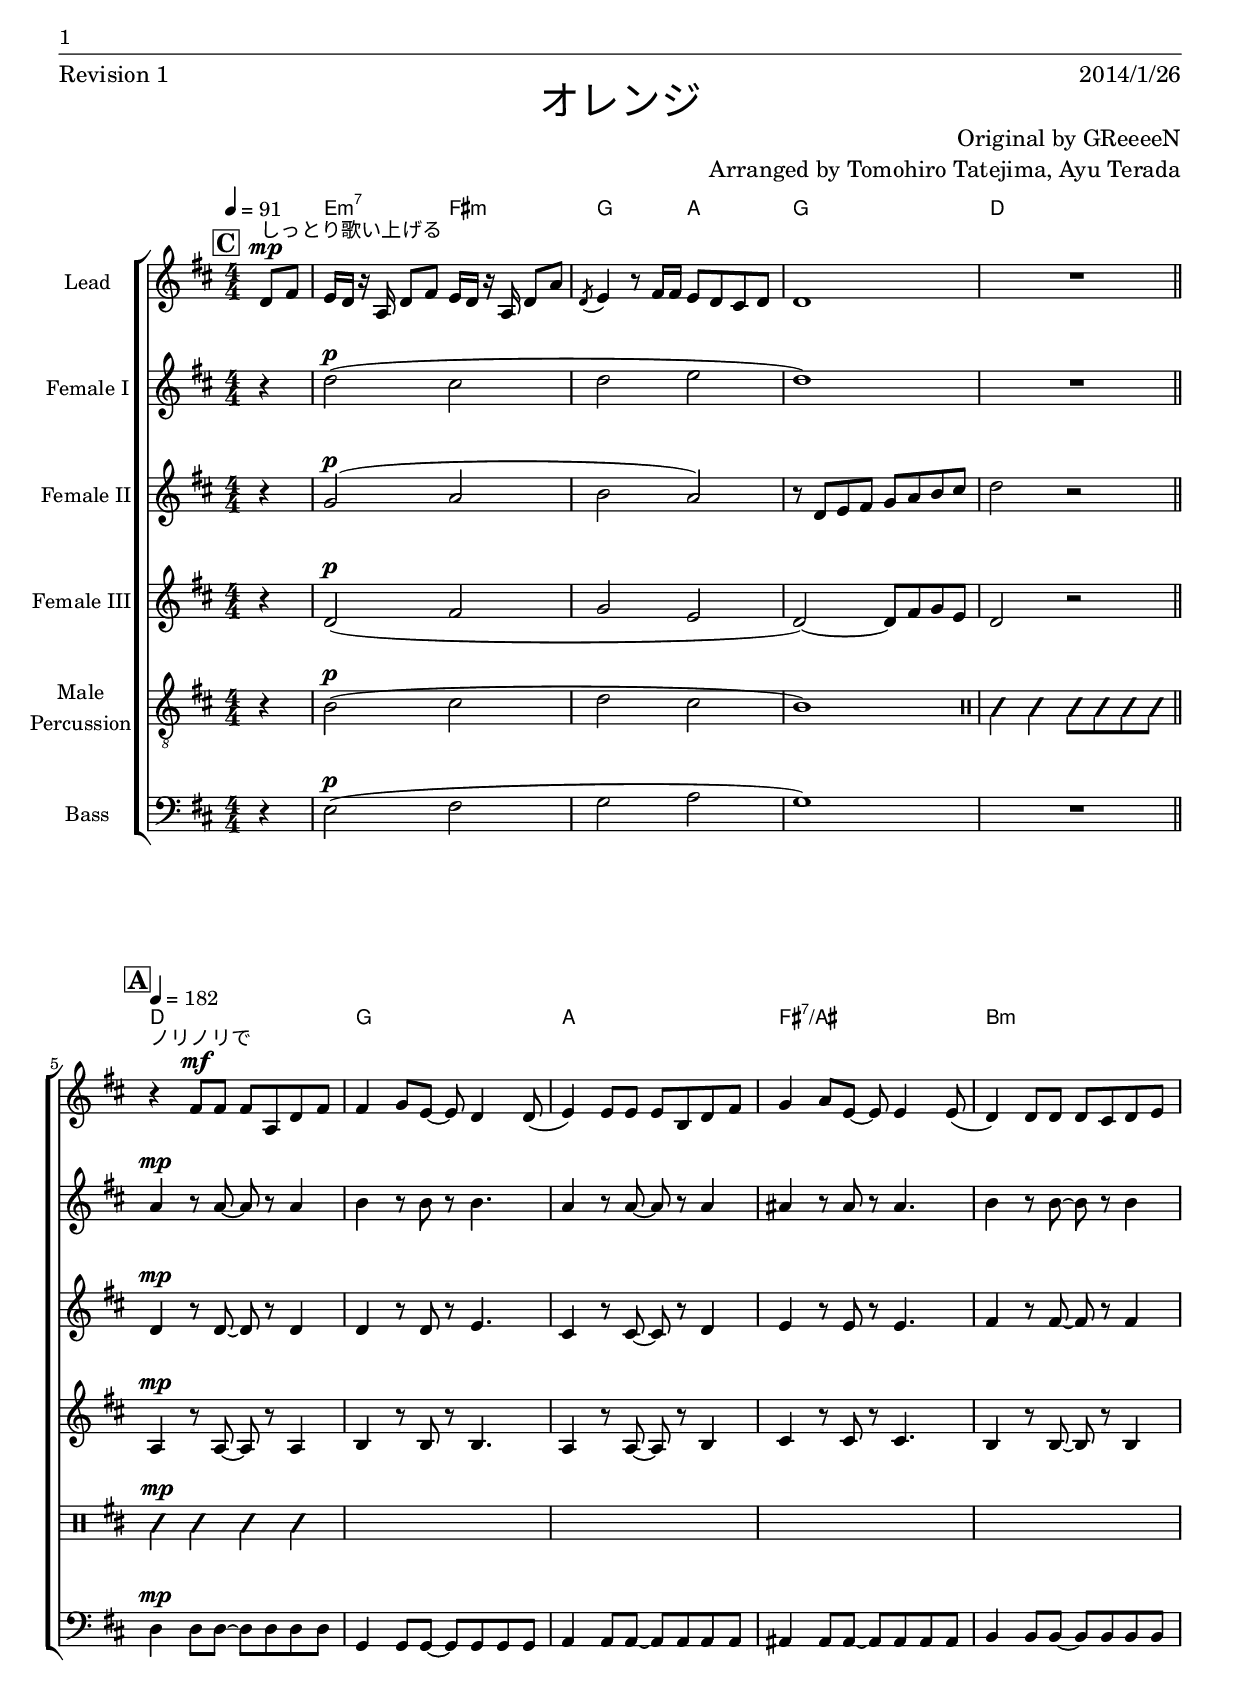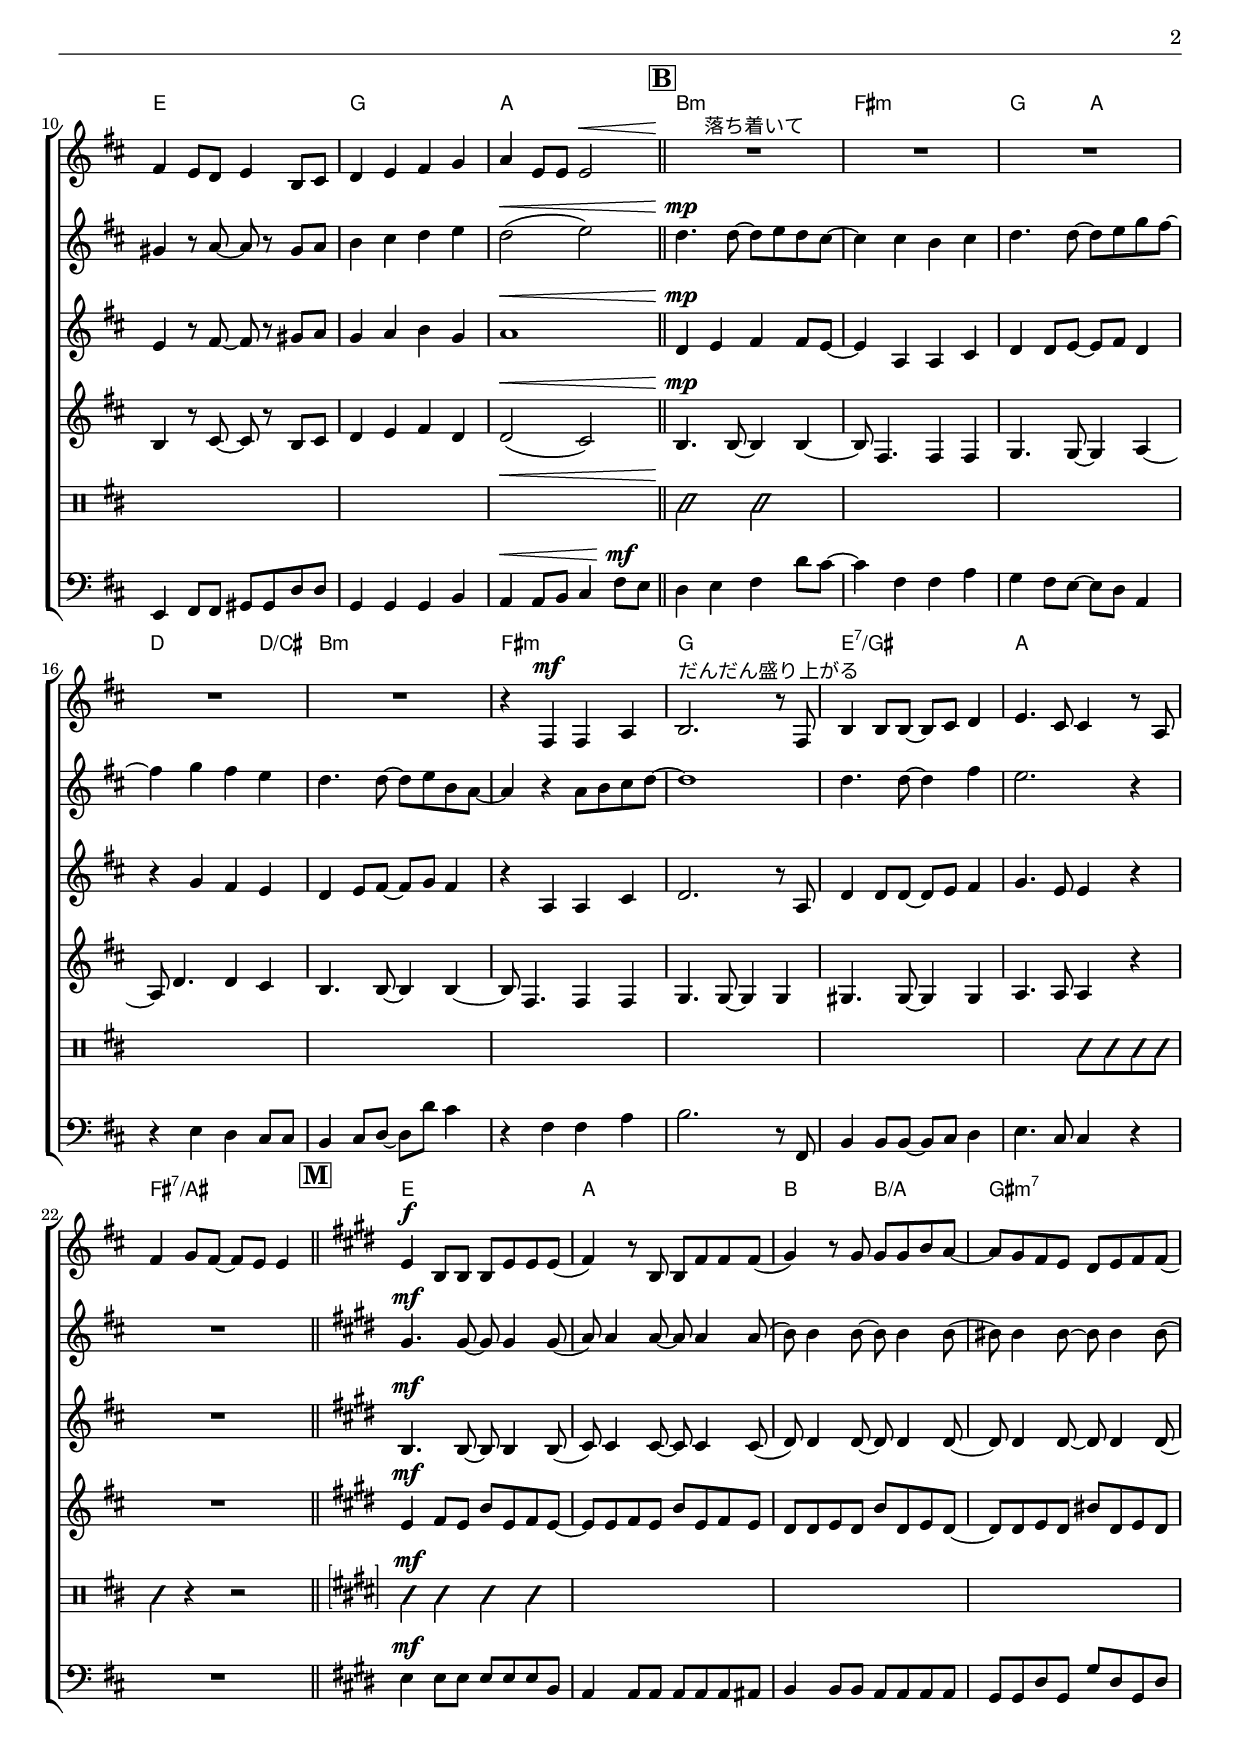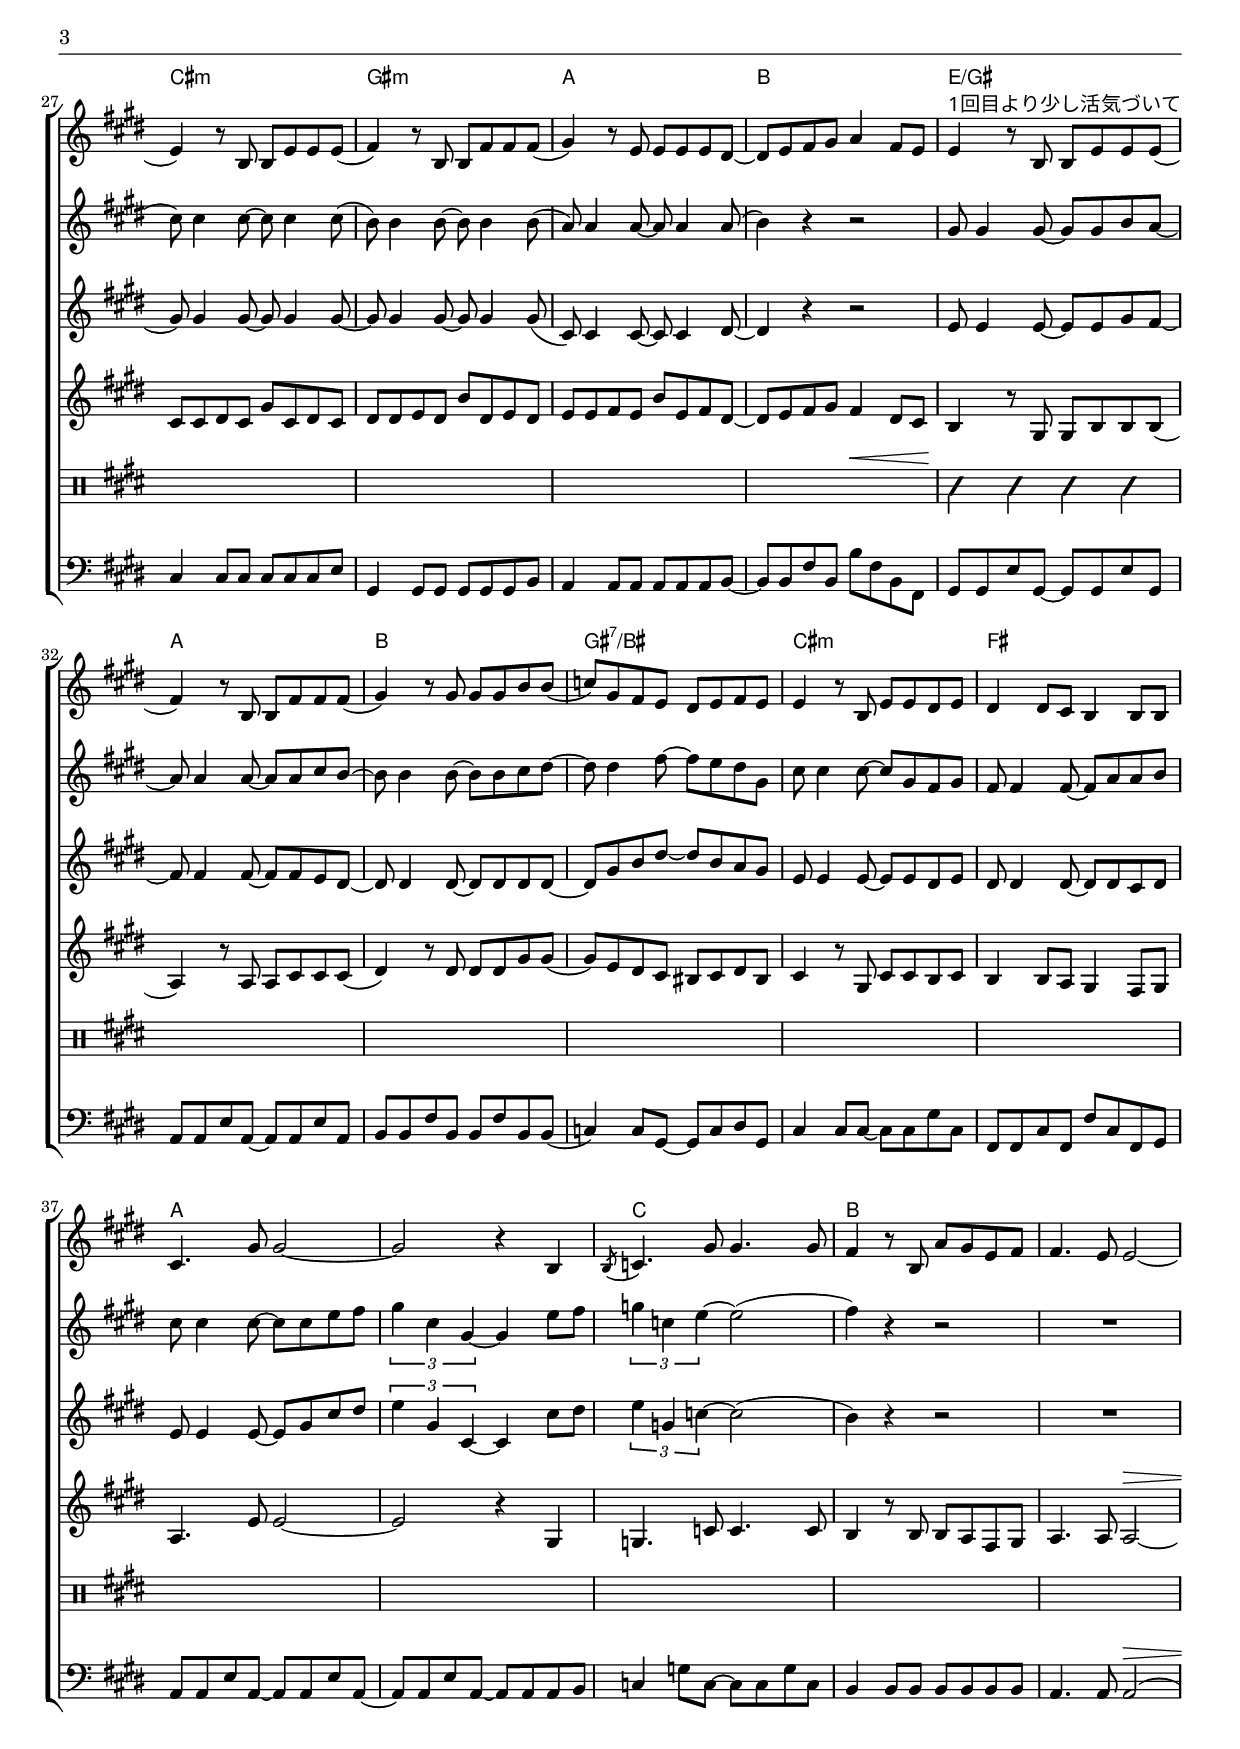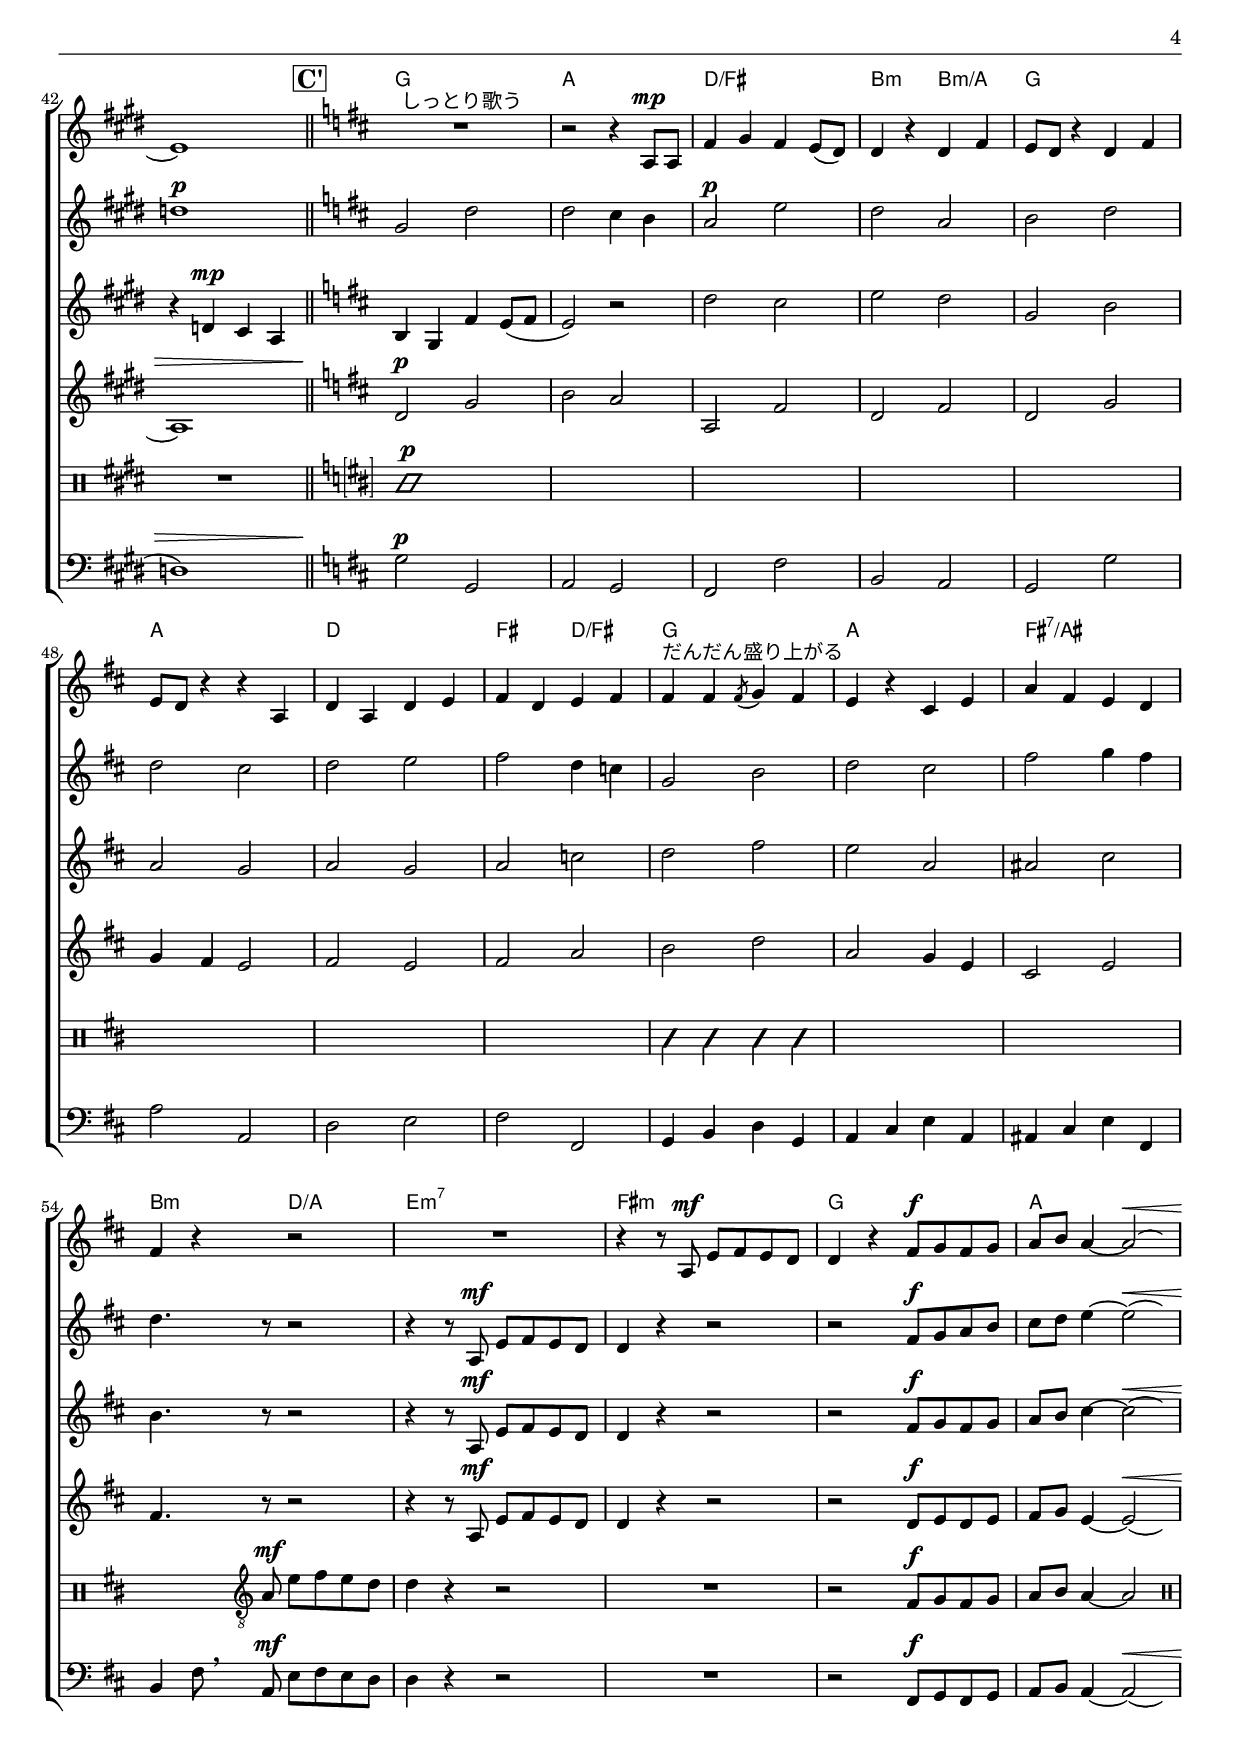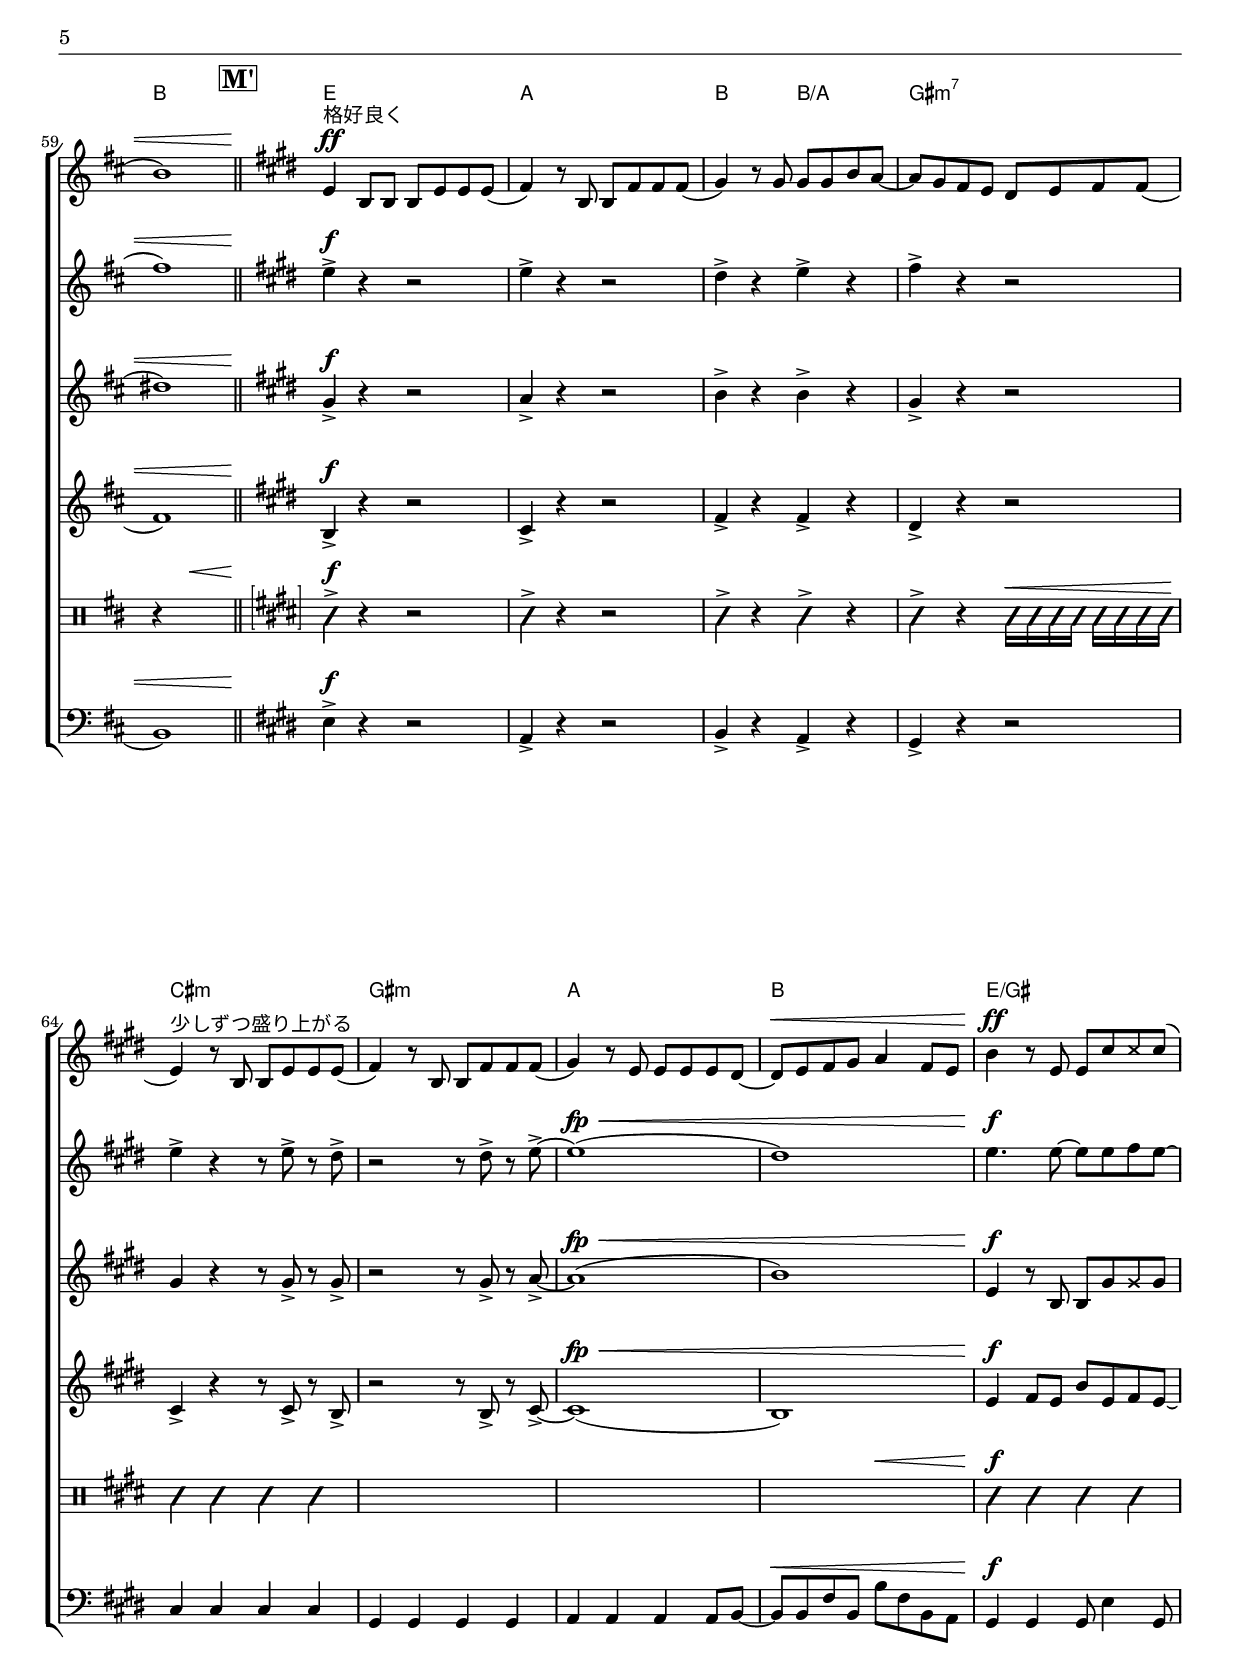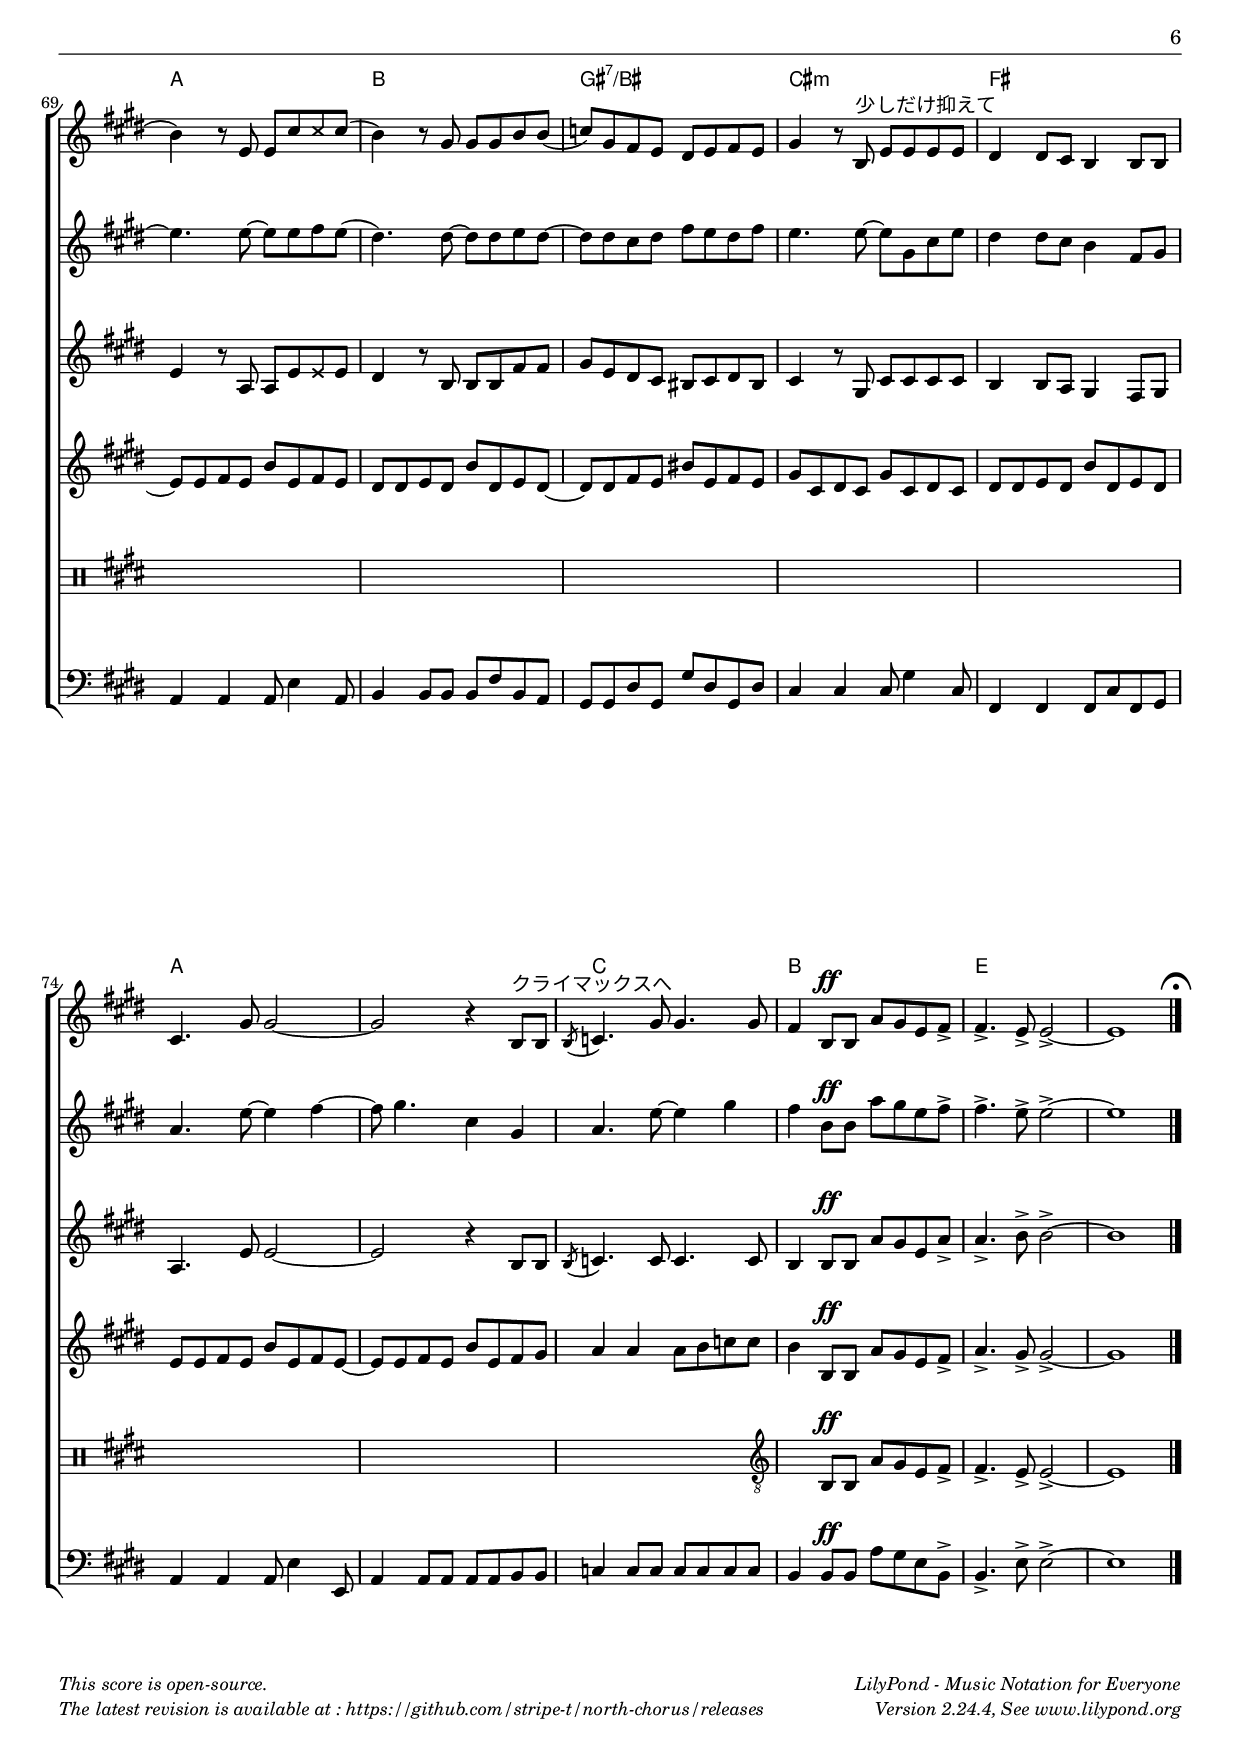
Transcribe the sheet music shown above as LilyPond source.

% Template revision 2
%
% For Flescobaldi :
% -*- indent-width: 4; tab-width: 4; indent-tabs: true;

\version "2.18.0"
\include "articulate.ly"

perc = #(define-music-function
         (parser location note)
         (ly:music?)
         #{
         	\new DrumVoice \with {\consists "Staff_performer" \consists "Pitch_squash_engraver"} {
         		\clef percussion
         		\set DrumVoice.midiInstrument = "standard kit"
         		#note
         	}
         	\clef "treble_8"
         	\set Voice.midiInstrument = "oboe"
         #})

#(define-markup-command (annotation layout props text) (markup?)
  "Annotation"
  (interpret-markup layout props
    #{
    	\markup { \override #'(font-name . "IPAex明朝") #text }
    #}))


% The below, invented by Mats Bengtsson, creates left and right brackets vertically
% spanning an entire staff. It is useful for offseting optional passages of music,
% as shown in the example

% The number next to "th" in (th 0.2) controls thickness of the brackets.
#(define-markup-command (left-bracket layout props) ()
 	"Draw left hand bracket"
 	(let* ((th 0.2) ;; todo: take from GROB
 	      	(width (* 2.5 th)) ;; todo: take from GROB
 	      	(ext '(-2.8 . 2.8))) ;; todo: take line-count into account
 		(ly:bracket Y ext th width)))

leftBracket = {
	\once\override BreathingSign #'text = #(make-left-bracket-markup)
	\once\override BreathingSign #'break-visibility = #end-of-line-invisible
	\once\override BreathingSign #'Y-offset = ##f
	% Trick to print it after barlines and signatures:
	\once\override BreathingSign #'break-align-symbol = #'custos
	\breathe
}


#(define-markup-command (right-bracket layout props) ()
 	"Draw right hand bracket"
 	(let* ((th .2);;todo: take from GROB
 	      	(width (* 2.5 th)) ;; todo: take from GROB
 	      	(ext '(-2.8 . 2.8))) ;; todo: take line-count into account
 		(ly:bracket Y ext th (- width))))

rightBracket = {
	\once\override BreathingSign #'text = #(make-right-bracket-markup)
	\once\override BreathingSign #'Y-offset = ##f
	\breathe
}

\paper {
	page-count = #6
	bookTitleMarkup = \markup {
		\column {
			\fill-line {
				"Revision 1"
				"2014/1/26"
			}
			\fill-line {
				\override #'(font-name . "IPAex明朝")
				\fontsize #5 "オレンジ"
			}
			\fill-line {
				\null
				"Original by GReeeeN"
			}
			\fill-line {
				\null
				"Arranged by Tomohiro Tatejima, Ayu Terada"
			}
		}
	}
	oddHeaderMarkup = \markup {
		\override #'(baseline-skip . 1) \column {
			\fill-line {
				\fontsize #-1 \fromproperty #'page:page-number-string \null
			}
			\draw-hline
		}

	}
	evenHeaderMarkup = \markup {
		\override #'(baseline-skip . 1) \column {
			\fill-line {
				\null \fontsize #-1 \fromproperty #'page:page-number-string
			}
			\draw-hline
		}
	}

	oddFooterMarkup = \markup {
		\on-the-fly #last-page \column{
			\fontsize #-2 \italic \fill-line {
				\left-column {"This score is open-source." "The latest revision is available at : https://github.com/stripe-t/north-chorus/releases"}
				\right-column {"LilyPond - Music Notation for Everyone" #(string-append "Version " (lilypond-version) ", See www.lilypond.org")}
			}
		}
	}

	evenFooterMarkup = \oddFooterMarkup
}

chord = \chordmode {
	\override ChordName #'font-size = #0
	\set majorSevenSymbol = \markup { maj7 }
	\set Score.markFormatter = #format-mark-box-alphabet
	\mark \markup{\bold \box C}
	\tempo 4=91
	\partial 4*1
	s4 |
	e2:m7 fis:m | g a | g1 | d |

	\bar "||"
	\mark \markup{\bold \box A}
	\tempo 4=182
	d1 | g | a | fis:7/ais |
	b:m | e1 %{e4 e/fis e/gis e/d%} | g1 | a |
	
	\bar "||"
	\mark \markup{\bold \box B}
	b:m | fis:m | g2 a | d2. d4/cis |
	b1:m | fis:m | g | e:7/gis |
	a | fis:7/ais |
	
	\bar "||"
	\mark \markup{\bold \box M}
	e | a | b2 b/a | gis1:m7 |
	cis:m | gis:m %{e/gis%} | a | b |
	e/gis | a | b | gis:7/bis |
	cis:m | fis %{fis:m%} | a | s |
	c | b |
	s | s |	% TODO: うまくつなげる
	
	\bar "||"
	\mark \markup{\bold \box C'}
	g | a | d/fis | b2:m b:m/a |
	g1 | a | d | fis2 d/fis %{fis1%} |
	g1 | a | fis:7/ais | b2:m d/a |
	e1:m7 | fis:m | g | a |
	b |
	
	\bar "||"
	\mark \markup{\bold \box M'}
	e | a | b2 b/a | gis1:m7 |
	cis:m | gis:m %{e/gis%} | a | b |
	e/gis | a | b | gis:7/bis |
	cis:m | fis %{fis:m%} | a | s |
	c | b | e | s |
	
	\bar "|."
	\mark \markup { \musicglyph #"scripts.ufermata" }
}

fA = \relative c' {
	\key d \major
	\partial 4*1
	%\dynamicUp
	% C
	d8\mp^\markup \annotation {"しっとり歌い上げる"} fis |
	e16 d r a d8 fis e16 d r a d8 a' | \acciaccatura d, e4 r8 fis16 fis e8 d cis d | d1 | R1 |
	
	% A
	r4^\markup \annotation {"ノリノリで"} fis8\mf fis fis a, d fis | fis4 g8 e ~ e d4 d8( | e4) e8 e e b d fis | g4 a8 e ~ e %{fis~fis ?%} e4 e8( |
	d4) d8 d d cis d e | fis4 e8 d e4 b8 cis | d4 e fis g | a e8 e e2\< |
	
	% B
	R1\!^\markup \annotation {"落ち着いて"} | R | R | R |
	R | r4 fis,\mf fis a | b2.^\markup \annotation {"だんだん盛り上がる"} r8 fis | b4 b8 b ~ b cis d4 |
	e4. cis8 cis4 r8 a8 | fis'4 g8 fis ~ fis e e4 |
	
	% M
	\key e \major
	e4\f b8 b b e e e( | fis4) r8 b, b fis' fis fis( | gis4) r8 gis gis gis b a ~ | a gis fis e dis e fis fis( |
	e4) r8 b b e e e( | fis4) r8 b, b fis' fis fis( | gis4) r8 e e e e dis ~ | dis e fis gis a4 fis8 e |
	e4^\markup \annotation {"1回目より少し活気づいて"} r8 b b e e e( | fis4) r8 b, b fis' fis fis( | gis4) r8 gis gis gis b b( | c) gis fis e dis e fis e |
	e4 r8 b e e dis e | dis4 dis8 cis b4 b8 b | cis4. gis'8 gis2 ~ | gis r4 b, |
	\acciaccatura b8 c4. gis'8 gis4. gis8 | fis4 r8 b, a' gis e fis | fis4. e8 e2 ~ | e1 |
	
	% C'
	\key d \major
	R1^\markup \annotation {"しっとり歌う"} | r2 r4 a,8\mp a | fis'4 g fis e8( d) | d4 r d fis |
	e8 d r4 d fis | e8 d r4 r a | d a d e | fis d e fis |
	fis^\markup \annotation {"だんだん盛り上がる"} fis \acciaccatura fis8 g4 fis | e r cis e | a%{ais ?%} fis e%{ees ?%} d | fis r4 r2 |
	R1 | r4 r8 a,\mf e' fis e d | d4 r fis8\f g fis g | a b a4 ~ a2\<( |
	b1) |
	
	% M'
	\key e \major
	e,4\ff^\markup \annotation {"格好良く"} b8 b b e e e( | fis4) r8 b, b fis' fis fis( | gis4) r8 gis gis gis b a ~ | a gis fis e dis e fis fis( |
	e4)^\markup \annotation {"少しずつ盛り上がる"} r8 b b e e e( | fis4) r8 b, b fis' fis fis( | gis4) r8 e e e e dis ~ | dis\< e fis gis a4 fis8 e |
	b'4\ff r8 e, e cis' \xNote cis cis( | b4) r8 e, e cis' \xNote cis cis( | b4) r8 gis gis gis b b( | c) gis fis e dis e fis e |
	gis4 r8 b,^\markup \annotation {"少しだけ抑えて"} e e e e | dis4 dis8 cis b4 b8 b | cis4. gis'8 gis2 ~ | gis r4 b,8^\markup \annotation {"クライマックスへ"} b |
	\acciaccatura b8 c4. gis'8 gis4. gis8 | fis4 b,8\ff b a' gis e fis-> | fis4.-> e8-> e2-> ~ | e1 |
}
fAlyric = \lyricmode {
	\set ignoreMelismata = ##t
	\override Lyrics . LyricText #'font-name = "IPAex明朝"
	\override Lyrics . LyricText #'font-size = #-1
}

fB = \relative c' {
	\key d \major
	\partial 4*1
	%C
	r4
	d'2\p( cis | d e | d1) | R |
	
	% A
	a4\mp r8 a ~ a r a4 | b4 r8 b r b4. | a4 r8 a ~ a r a4 | ais4 r8 ais  r ais4. |
	b4 r8 b ~ b r b4 | gis r8 a ~ a r gis8 a | b4 cis d e | d2\<( e) |
	
	% B
	d4.\mp d8 ~ d e d cis ~ | cis4 cis b cis | d4. d8 ~ d e g fis ~ | fis4 g fis e |
	d4. d8 ~ d e b a ~ | a4 r a8 b cis d ~ | d1 | d4. d8 ~ d4 fis | e2. r4 |
	R1 |
	
	% M
	\key e \major
	gis,4.\mf gis8 ~ gis8 gis4 gis8( | a) a4 a8 ~ a a4 a8( | b) b4 b8 ~ b b4 b8( | bis) bis4 bis8 ~ bis bis4 bis8( |
	cis) cis4 cis8 ~ cis cis4 cis8( | b) b4 b8 ~ b b4 b8( | a) a4 a8 ~ a a4 a8( | b4) r r2 |
	gis8 gis4 gis8 ~ gis gis b a ~ | a a4 a8 ~ a a cis b ~ | b b4 b8 ~ b b cis dis ~ | dis dis4 fis8 ~ fis e dis gis, |
	cis cis4 cis8 ~ cis gis fis gis | fis fis4 fis8 ~ fis a a b | cis8 cis4 cis8 ~ cis cis e fis | \tuplet 3/2 {gis4 cis, gis ~ } gis4 e'8 fis |
	\tuplet 3/2 {g4 c, e ~ } e2( | fis4) r r2 | R1 | d1\p |
	
	% C'
	\key d \major
	g,2 d' | d cis4 b | a2\p e' | d a |
	b d | d cis | d e | fis d4 c |
	g2 b | d cis | fis g4 fis | d4. r8 r2 |
	r4 r8 a,8\mf e' fis e d | d4 r r2 | r2 fis8\f g a b | cis d e4 ~ e2\<( | fis1) |
	
	% M'
	\key e \major
	e4->\f r r2 | e4-> r r2 | dis4-> r e-> r | fis-> r r2 |
	e4-> r r8 e-> r dis-> | r2 r8 dis-> r e-> ~ | e1(\fp\< | dis) |
	e4.\f e8 ~ e e fis e ~ | e4. e8 ~ e e fis e( | dis4.) dis8 ~ dis dis e dis ~ | dis dis cis dis fis e dis fis |
	e4. e8 ~ e gis, cis e | dis4 dis8 cis b4 fis8 gis | a4. e'8 ~ e4 fis ~ | fis8 gis4. cis,4 gis |
	a4. e'8 ~ e4 gis | fis b,8\ff b a' gis e fis-> | fis4.-> e8-> e2-> ~ | e1 |
}
fBlyric = \lyricmode {
	\set ignoreMelismata = ##t
	\override Lyrics . LyricText #'font-name = "IPAex明朝"
	\override Lyrics . LyricText #'font-size = #-1
}

fC = \relative c'{
	\key d \major
	\partial 4*1
	% C
	r4
	g'2\p( a | b a) | r8 d, e fis g a b cis | d2 r |
	
	% A
	d,4\mp r8 d ~ d r d4 | d4 r8 d r e4. | cis4 r8 cis ~ cis r d4 | e4 r8 e r e4. |
	fis4 r8 fis ~ fis r fis4 | e4 r8 fis ~ fis r gis8 a | g4 a b g | a1\< |
	
	% B
	d,4\mp e fis fis8 e ~ | e4 a, a cis | d d8 e ~ e fis d4 | r g fis e |
	d e8 fis ~ fis g fis4 | r a, a cis | d2. r8 a | d4 d8 d ~ d e fis4 |
	g4. e8 e4 r | R1 |
	
	% M
	\key e \major
	b4.\mf b8 ~ b b4 b8( | cis) cis4 cis8 ~ cis cis4 cis8( | dis) dis4 dis8 ~ dis dis4 dis8 ~ | dis8 dis4 dis8 ~ dis dis4 dis8( |
	gis) gis4 gis8 ~ gis gis4 gis8 ~ | gis gis4 gis8 ~ gis gis4 gis8( | cis,) cis4 cis8 ~ cis cis4 dis8 ~ | dis4 r r2 |
	e8 e4 e8 ~ e e gis fis ~ | fis fis4 fis8 ~ fis fis e dis ~ | dis dis4 dis8 ~ dis dis dis dis ~ | dis gis b dis ~ dis b a gis |
	e e4 e8 ~ e e dis e | dis dis4 dis8 ~ dis dis cis dis | e e4 e8 ~ e gis cis dis | \tuplet 3/2 {e4 gis, cis, ~ } cis4 cis'8 dis |
	\tuplet 3/2 {e4 g, c ~ } c2( | b4) r r2 | R1 | r4 d,\mp cis a |
	
	% C'
	\key d \major
	b4 g fis' e8( fis | e2) r2 | d'2 cis | e d |
	g, b | a g | a g | a c |
	d fis | e a, | ais cis | b4. r8 r2 |
	r4 r8 a,8\mf e' fis e d | d4 r r2 | r fis8\f g fis g | a b cis4 ~ cis2\<( |
	dis1) |
	
	% M'
	\key e \major
	gis,4->\f r r2 | a4-> r r2 | b4-> r b-> r | gis-> r r2 |
	gis4 r r8 gis-> r gis-> | r2 r8 gis-> r a-> ~ | a1\fp\<( | b) |
	e,4\f r8 b b gis' \xNote gis gis | e4 r8 a, a e' \xNote e e | dis4 r8 b b b fis' fis | gis e dis cis bis cis dis bis |
	cis4 r8 gis cis cis cis cis | b4 b8 a gis4 fis8 gis | a4. e'8 e2 ~ | e r4 b8 b |
	\acciaccatura b8 c4. c8 c4. c8 | b4 b8\ff b a' gis e a-> | a4.-> b8-> b2-> ~ | b1 |
}
fClyric = \lyricmode {
	\set ignoreMelismata = ##t
	\override Lyrics . LyricText #'font-name = "IPAex明朝"
	\override Lyrics . LyricText #'font-size = #-1
}

fD = \relative c'{
	\key d \major
	\partial 4*1
	% C
	r4
	d2\p( fis | g e | d2) ~ d8 fis g e | d2 r |
	
	% A
	a4\mp r8 a ~ a r a4 | b4 r8 b r b4. | a4 r8 a ~ a r b4 | cis4 r8 cis r cis4. |
	b4 r8 b ~ b r b4 | b4 r8 cis ~ cis r b cis | d4 e fis d | d2\<( cis) |
	
	% B
	b4.\mp b8 ~ b4 b ~ | b8 fis4. fis4 fis | g4. g8 ~ g4 a ~ | a8 d4. d4 cis |
	b4. b8 ~ b4 b ~ | b8 fis4. fis4 fis | g4. g8 ~ g4 g | gis4. gis8 ~ gis4 gis |
	a4. a8 a4 r | R1 |
	
	% M
	\key e \major
	e'4\mf fis8 e b' e, fis e ~ | e e fis e b' e, fis e | dis dis e dis b' dis, e dis ~ | dis dis e dis bis' dis, e dis |
	cis cis dis cis gis' cis, dis cis | dis dis e dis b' dis, e dis | e e fis e b' e, fis dis ~ | dis e fis gis fis4 dis8 cis |
	b4 r8 gis gis b b b( | a4) r8 a a cis cis cis( | dis4) r8 dis dis dis gis gis( | gis) e dis cis bis cis dis bis |
	cis4 r8 gis cis cis b cis | b4 b8 a gis4 fis8 gis | a4. e'8 e2 ~ | e r4 gis, |
	g4. c8 c4. c8 | b4 r8 b b a fis gis | a4. a8 a2\> ~ | a1 |
	
	% C'
	\key d \major
	d2\p g | b a | a, fis' | d fis |
	d g | g4 fis e2 | fis e | fis a |
	b d | a g4 e | cis2 e | fis4. r8 r2 |
	r4 r8 a,8\mf e' fis e d | d4 r r2 | r d8\f e d e | fis g e4 ~ e2\<( |
	fis1) |
	
	% M'
	\key e \major
	b,4->\f r r2 | cis4-> r r2 | fis4-> r fis-> r | dis-> r r2 |
	cis4-> r r8 cis-> r b-> | r2 r8 b-> r cis-> ~ | cis1\fp\<( | b) |
	e4\f fis8 e b' e, fis e ~ | e e fis e b' e, fis e | dis dis e dis b' dis, e dis ~ | dis dis fis e bis' e, fis e |
	gis cis, dis cis gis' cis, dis cis | dis dis e dis b' dis, e dis | e e fis e b' e, fis e ~ | e e fis e b' e, fis gis |
	a4 a a8 b c c | b4 b,8\ff b a' gis e fis-> | a4.-> gis8-> gis2-> ~ | gis1 |
}
fDlyric = \lyricmode {
	\set ignoreMelismata = ##t
	\override Lyrics . LyricText #'font-name = "IPAex明朝"
	\override Lyrics . LyricText #'font-size = #-1
}

mA = \relative c {
	\key d \major
	\partial 4*1
	%C
	r4
	b'2\p( cis | d cis | b1) |
	\perc \drummode {
		\improvisationOn
		bd4 bd bd8 bd bd bd
		
		% A
		bd4\mp bd bd bd | s1*3 |
		s1*3 | s1\< |
		
		% B
		bd2\! bd | s1*3 |
		s1*4 |
		s2 bd8 bd bd bd | bd4 r r2 |
		
		% M
		\once \override Staff.KeySignature #'stencil = #(lambda (grob)
    		(bracketify-stencil (ly:key-signature-interface::print grob) Y 0.1 0.2 0.1))
		\notemode { \key e \major }
		bd4\mf bd bd bd | s1*3 |
		s1*3 | s2 s2\< |
		bd4\! bd bd bd | s1*3 |
		s1*4 |
		s1*2 | s1 | R1 |
		
		% C'
		\once \override Staff.KeySignature #'stencil = #(lambda (grob)
    		(bracketify-stencil (ly:key-signature-interface::print grob) Y 0.1 0.2 0.1))
		\notemode { \key d \major }
		bd1\p | s1*3 |
		s1*4 |
		bd4 bd bd bd | s1*2 | s4.
	}
	a8\mf e' fis e d |
	d4 r r2 | R1 | r2 fis,8\f g fis g | a b a4 ~ a2 |
	
	% M'
	\perc \drummode {
		\improvisationOn
		r4 s2.\< |
		\once \override Staff.KeySignature #'stencil = #(lambda (grob)
    		(bracketify-stencil (ly:key-signature-interface::print grob) Y 0.1 0.2 0.1))
		\notemode { \key e \major }
		bd4->\f r r2 | bd4-> r r2 | bd4-> r bd-> r | bd4-> r bd16\< bd bd bd bd bd bd bd |
		bd4\! bd bd bd | s1 | s | s2 s2\< |
		bd4\f bd bd bd | s1 | s | s |
		s | s | s | s | 
		s |
	}
	
	s4 b,8\ff b a' gis e fis-> | fis4.-> e8-> e2-> ~ | e1 |
}
mAlyric = \lyricmode {
	\set ignoreMelismata = ##t
	\override Lyrics . LyricText #'font-name = "IPAex明朝"
	\override Lyrics . LyricText #'font-size = #-1
}

mB = \relative c {
	\key d \major
	\partial 4*1
	% C
	r4 |
	e2\p( fis | g a | g1) | R |
	
	% A
	d4\mp d8 d ~ d d d d | g,4 g8 g ~ g g g g | a4 a8 a ~ a a a a | ais4 ais8 ais ~ ais ais ais ais |
	b4 b8 b ~ b b b b | e,4 fis8 fis gis gis d' d | g,4 g g b | a\< a8 b cis4 fis8\mf e |
	
	% B
	d4 e fis d'8 cis ~ | cis4 fis, fis a | g fis8 e ~ e d a4 | r e' d cis8 cis |
	b4 cis8 d ~ d d' cis4 | r4 fis, fis a | b2. r8 fis, | b4 b8 b ~ b cis d4 |
	e4. cis8 cis4 r | R1 |
	
	% M
	\key e \major
	e4\mf e8 e e e e b | a4 a8 a a a a ais | b4 b8 b a a a a | gis gis dis' gis, gis' dis gis, dis' |
	cis4 cis8 cis cis cis cis e | gis,4 gis8 gis gis gis gis b | a4 a8 a a a a b ~ | b b fis' b, b' fis b, fis |
	gis8 gis e' gis, ~ gis gis e' gis, | a a e' a, ~ a a e' a, | b b fis' b, b fis' b, b( | c4) c8 gis ~ gis c dis gis, |
	cis4 cis8 cis ~ cis cis gis' cis, | fis, fis cis' fis, fis' cis fis, gis | a a e' a, ~ a a e' a, ~ | a a e' a, ~ a a a b |
	c4 g'8 c, ~ c c g' c, | b4 b8 b b b b b | a4. a8 a2\>( | d1) |
	
	% C
	\key d \major
	g2\p g, | a g | fis fis' | b, a |
	g g' | a a, | d e | fis fis, |
	g4 b d g, | a cis e a, | ais cis e fis, | b fis'8\breathe a,\mf e' fis e d |
	d4 r r2 | R1 | r2 fis,8\f g fis g | a b a4 ~ a2\<( |
	b1) |
	
	% M
	\key e \major
	e4->\f r r2 | a,4-> r r2 | b4-> r a-> r | gis-> r r2 |
	cis4 cis cis cis | gis gis gis gis | a a a a8 b ~ | b\< b fis' b, b' fis b, a |
	gis4\f gis gis8 e'4 gis,8 | a4 a a8 e'4 a,8 | b4 b8 b b fis' b,8 a | gis gis dis' gis, gis' dis gis, dis' |
	cis4 cis cis8 gis'4 cis,8 | fis,4 fis fis8 cis' fis, gis | a4 a a8 e'4 e,8 | a4 a8 a a a b b |
	c4 c8 c c c c c | b4 b8\ff b a' gis e b-> | b4.-> e8-> e2-> ~ | e1 |
}
mBlyric = \lyricmode {
	\set ignoreMelismata = ##t
	\override Lyrics . LyricText #'font-name = "IPAex明朝"
	\override Lyrics . LyricText #'font-size = #-1
}

\book{
	\score {
		<<
			\new ChordNames {
				\set ChordNames.midiMaximumVolume = #0.0
				\set ChordNames.midiMinimumVolume = #0.0
				\chord
			}
			\new ChoirStaff <<
				\new Staff = "Female1" <<
					\set Staff.instrumentName = "Lead"
					\set Staff.midiInstrument = "flute"
					\clef treble
					\new Voice = "VoiceFemale1" \fA
				>>
				\new Lyrics = "LyricsFemale1"

				\new Staff = "Female2" <<
					\set Staff.instrumentName = "Female I"
					\set Staff.midiInstrument = "flute"
					\clef treble
					\new Voice = "VoiceFemale2" \fB
				>>
				\new Lyrics = "LyricsFemale2"

				\new Staff = "Female3" <<
					\set Staff.instrumentName = "Female II"
					\set Staff.midiInstrument = "clarinet"
					\clef treble
					\new Voice = "VoiceFemale3" \fC
				>>
				\new Lyrics = "LyricsFemale3"

				\new Staff = "Female4" <<
					\set Staff.instrumentName = "Female III"
					\set Staff.midiInstrument = "clarinet"
					\clef treble
					\new Voice = "VoiceFemale4" \fD
				>>
				\new Lyrics = "LyricsFemale4"

				\new Staff = "Male1" \with {
					\accepts "DrumVoice"
					\remove "Staff_performer"
				} <<
					\set Staff.instrumentName = \markup {\center-column{"Male" "Percussion"}}
					\set Staff.midiInstrument = "oboe"
					\clef "treble_8"
					\new Voice = "VoiceMale1" \with {\consists "Staff_performer"} \mA
				>>
				\new Lyrics = "LyricsMale1"

				\new Staff = "Male2" <<
					\set Staff.instrumentName = "Bass"
					\set Staff.midiInstrument = "bassoon"
					\clef "bass"
					\new Voice = "VoiceMale2" \mB
				>>
				\new Lyrics = "LyricsMale2"

				\context Lyrics = "LyricsFemale1" {
					\lyricsto "VoiceFemale1" {
						\fAlyric
					}
				}
				\context Lyrics = "LyricsFemale2" {
					\lyricsto "VoiceFemale2" {
						\fBlyric
					}
				}
				\context Lyrics = "LyricsFemale3" {
					\lyricsto "VoiceFemale3" {
						\fClyric
					}
				}
				\context Lyrics = "LyricsFemale4" {
					\lyricsto "VoiceFemale4" {
						\fDlyric
					}
				}
				\context Lyrics = "LyricsMale1" {
					\lyricsto "VoiceMale1" {
						\mAlyric
					}
				}
				\context Lyrics = "LyricsMale2" {
					\lyricsto "VoiceMale2" {
						\mBlyric
					}
				}
			>>
		>>
		\layout {
			#(layout-set-staff-size 17.82)
			\context {
				\Score
				%fontSize = -1
				\override StaffSymbol #'staff-space = 2.5457\pt % staffsize/7 may be good
				\numericTimeSignature
			}
			\context {
				\Voice
				\dynamicUp
			}
			\context {
				\DrumVoice
				\dynamicUp
			}
		}
		\midi {}
	}
}